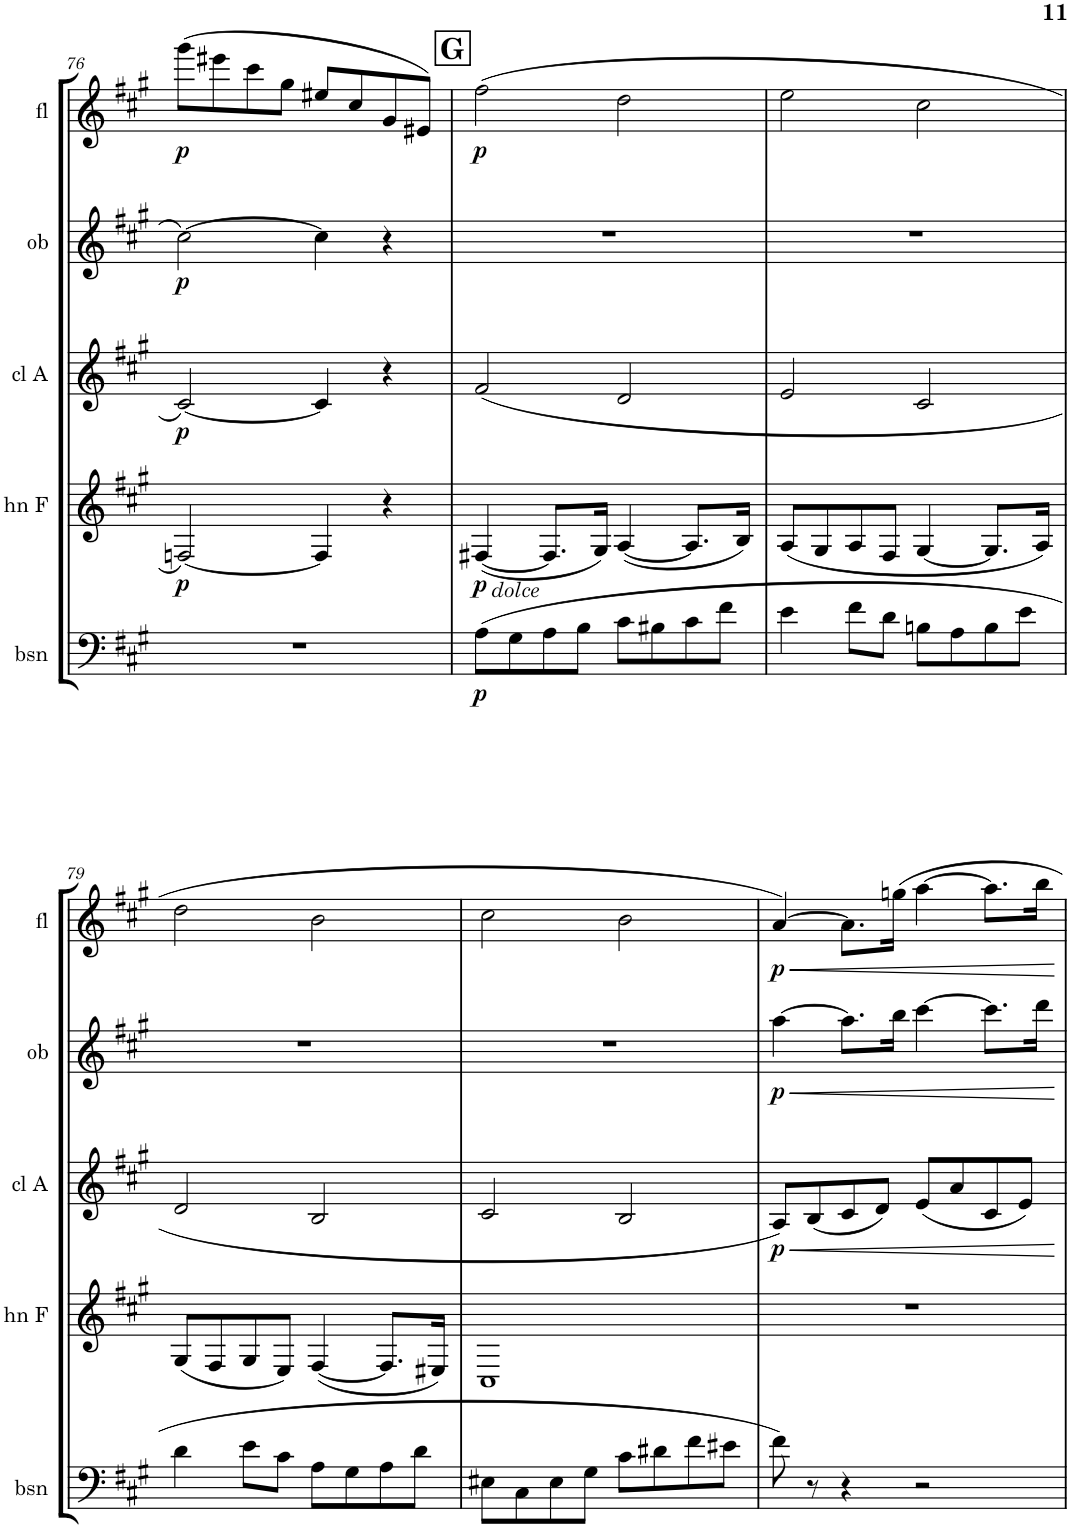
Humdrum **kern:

**kern	**dynam	**kern	**dynam	**kern	**dynam	**kern	**dynam	**kern	**dynam
*part5	*part5	*part4	*part4	*part3	*part3	*part2	*part2	*part1	*part1
*staff5	*staff5	*staff4	*staff4	*staff3	*staff3	*staff2	*staff2	*staff1	*staff1
*I"Bassoon	*	*I"Horn in F	*	*I"A Clarinet	*	*I"Oboe	*	*I"Flute	*
*I'bsn	*	*I'hn F	*	*I'cl A	*	*I'ob	*	*I'fl	*
!!LO:PB:g=z
*clefF4	*	*clefG2	*	*clefG2	*	*clefG2	*	*clefG2	*
*	*	*ITrd4c7	*	*ITrd2c3	*	*	*	*	*
*k[f#c#g#]	*	*k[f#c#g#]	*	*k[f#c#g#]	*	*k[f#c#g#]	*	*k[f#c#g#]	*
*M4/4	*	*M4/4	*	*M4/4	*	*M4/4	*	*M4/4	*
*met(c)	*	*met(c)	*	*met(c)	*	*met(c)	*	*met(c)	*
=76	=76	=76	=76	=76	=76	=76	=76	=76	=76
!	!	!	!LO:DY:b	!	!LO:DY:b	!	!LO:DY:b	!	!LO:DY:b
1r	.	[2Fn/	p	[2c#/	p	[2cc#\	p	(8ggg#\L	p
.	.	.	.	.	.	.	.	8eee#X\	.
.	.	.	.	.	.	.	.	8ccc#\	.
.	.	.	.	.	.	.	.	8gg#\J	.
.	.	4F/]	.	4c#/]	.	4cc#\]	.	8ee#X/L	.
.	.	.	.	.	.	.	.	8cc#/	.
.	.	4r	.	4r	.	4r	.	8g#/	.
.	.	.	.	.	.	.	.	8e#X/J)	.
!!LO:REH:place=s1:a:B:cj:fs=14:t=G
=77	=77	=77	=77	=77	=77	=77	=77	=77	=77
!	!	!LO:TX:b:i:t=dolce	!	!	!	!	!	!	!
!	!LO:DY:b	!	!LO:DY:b	!	!	!	!	!	!LO:DY:b
(8A\L	p	([4F#X/	p	(2f#/	.	1r	.	(2ff#\	p
8G#\	.	.	.	.	.	.	.	.	.
8A\	.	8.F#/L]	.	.	.	.	.	.	.
8B\J	.	.	.	.	.	.	.	.	.
.	.	16G#/Jk)	.	.	.	.	.	.	.
8c#\L	.	([4A/	.	2d/	.	.	.	2dd\	.
8B#X\	.	.	.	.	.	.	.	.	.
8c#\	.	8.A/L]	.	.	.	.	.	.	.
8f#\J	.	.	.	.	.	.	.	.	.
.	.	16B/Jk)	.	.	.	.	.	.	.
=78	=78	=78	=78	=78	=78	=78	=78	=78	=78
4e\	.	(8A/L	.	2e/	.	1r	.	2ee\	.
.	.	8G#/	.	.	.	.	.	.	.
8f#\L	.	8A/	.	.	.	.	.	.	.
8d\J	.	8F#/J	.	.	.	.	.	.	.
8Bn\L	.	[4G#/	.	2c#/	.	.	.	2cc#\	.
8A\	.	.	.	.	.	.	.	.	.
8B\	.	8.G#/L]	.	.	.	.	.	.	.
8e\J	.	.	.	.	.	.	.	.	.
.	.	16A/Jk)	.	.	.	.	.	.	.
!!LO:LB:g=z
=79	=79	=79	=79	=79	=79	=79	=79	=79	=79
4d\	.	(8G#/L	.	2d/	.	1r	.	2dd\	.
.	.	8F#/	.	.	.	.	.	.	.
8e\L	.	8G#/	.	.	.	.	.	.	.
8c#\J	.	8E/J)	.	.	.	.	.	.	.
8A\L	.	([4F#/	.	2B/	.	.	.	2b\	.
8G#\	.	.	.	.	.	.	.	.	.
8A\	.	8.F#/L]	.	.	.	.	.	.	.
8d\J	.	.	.	.	.	.	.	.	.
.	.	16E#X/Jk)	.	.	.	.	.	.	.
=80	=80	=80	=80	=80	=80	=80	=80	=80	=80
8E#X\L	.	1C#	.	2c#/	.	1r	.	2cc#\	.
8C#\	.	.	.	.	.	.	.	.	.
8E#\	.	.	.	.	.	.	.	.	.
8G#\J	.	.	.	.	.	.	.	.	.
8c#\L	.	.	.	2B/	.	.	.	2b\	.
8d#X\	.	.	.	.	.	.	.	.	.
8f#\	.	.	.	.	.	.	.	.	.
8e#X\J	.	.	.	.	.	.	.	.	.
=81	=81	=81	=81	=81	=81	=81	=81	=81	=81
!	!	!	!	!	!LO:HP:b	!	!LO:HP:b	!	!LO:HP:b
!	!	!	!	!	!LO:DY:n=1:b	!	!LO:DY:n=1:b	!	!LO:DY:n=1:b
8f#\)	.	1r	.	8A/L)	< p	[4aa\	< p	[4a/)	< p
8r	.	.	.	(8B/	.	.	.	.	.
4r	.	.	.	8c#/	.	8.aa\L]	.	8.a\L]	.
.	.	.	.	8d/J)	.	.	.	.	.
.	.	.	.	.	.	16bb\Jk	.	16ggn\Jk	.
2r	.	.	.	(8e/L	.	[4ccc#\	.	[4aa\	.
.	.	.	.	8a/	.	.	.	.	.
.	.	.	.	8c#/	.	8.ccc#\L]	.	8.aa\L]	.
.	.	.	.	8e/J)	.	.	.	.	.
.	.	.	.	.	.	16ddd\Jk	.	16bb\Jk	.
.	.	.	.	.	[	.	[	.	[
=	=	=	=	=	=	=	=	=	=
*-	*-	*-	*-	*-	*-	*-	*-	*-	*-
